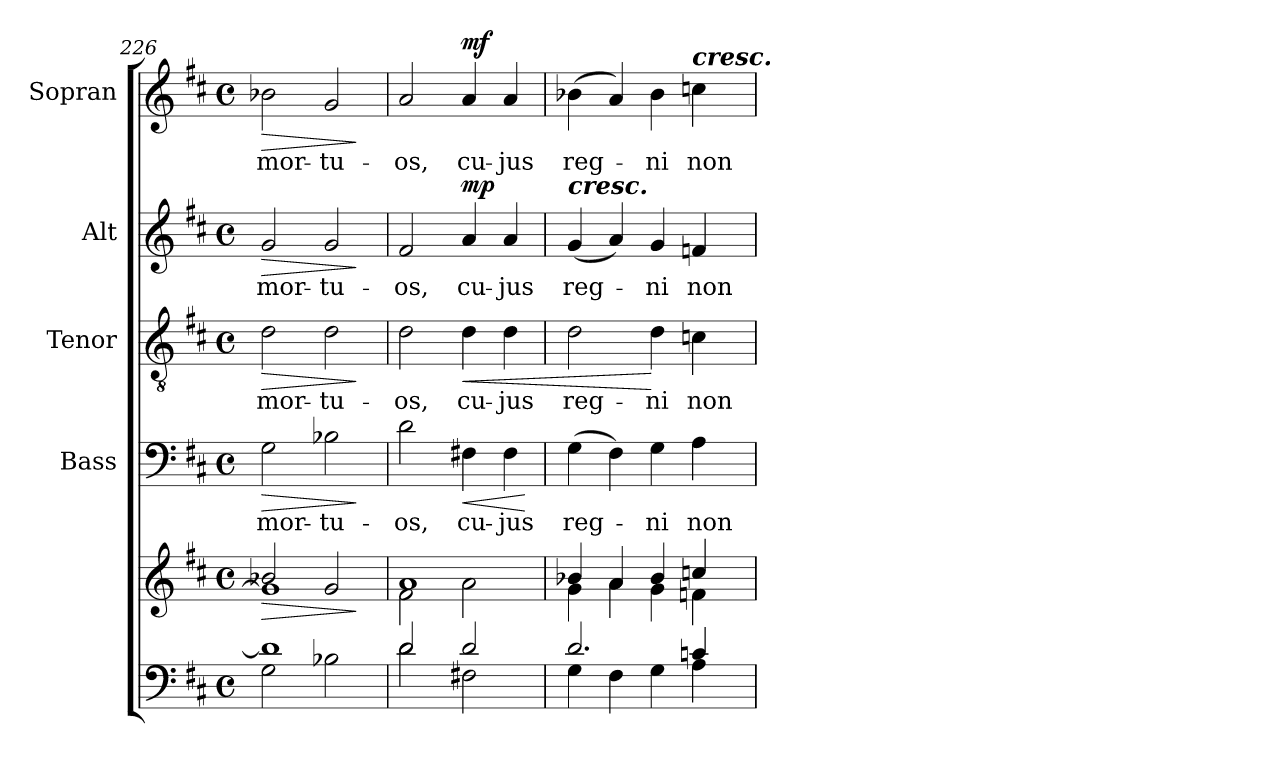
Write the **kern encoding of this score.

**kern	**kern	**dynam	**kern	**text	**dynam	**kern	**text	**dynam	**kern	**text	**dynam	**kern	**text	**dynam
*part5	*part5	*part5	*part4	*part4	*part4	*part3	*part3	*part3	*part2	*part2	*part2	*part1	*part1	*part1
*staff6	*staff5	*staff5/6	*staff4	*staff4	*staff4	*staff3	*staff3	*staff3	*staff2	*staff2	*staff2	*staff1	*staff1	*staff1
*	*	*	*I"Bass	*	*	*I"Tenor	*	*	*I"Alt	*	*	*I"Sopran	*	*
*	*	*	*I'B.	*	*	*I'T.	*	*	*I'A.	*	*	*I'S.	*	*
!!LO:LB:g=z
*clefF4	*clefG2	*	*clefF4	*	*	*clefGv2	*	*	*clefG2	*	*	*clefG2	*	*
*k[f#c#]	*k[f#c#]	*	*k[f#c#]	*	*	*k[f#c#]	*	*	*k[f#c#]	*	*	*k[f#c#]	*	*
*D:	*D:	*	*D:	*	*	*D:	*	*	*D:	*	*	*D:	*	*
*M4/4	*M4/4	*	*M4/4	*	*	*M4/4	*	*	*M4/4	*	*	*M4/4	*	*
*met(c)	*met(c)	*	*met(c)	*	*	*met(c)	*	*	*met(c)	*	*	*met(c)	*	*
=226	=226	=226	=226	=226	=226	=226	=226	=226	=226	=226	=226	=226	=226	=226
*^	*	*	*	*	*	*	*	*	*	*	*	*	*	*
!	!	!	!LO:HP:b	!	!LO:LY:b	!LO:HP:b	!	!LO:LY:b	!LO:HP:b	!	!LO:LY:b	!LO:HP:b	!	!LO:LY:b	!LO:HP:b
*	*	*^	*	*	*	*	*	*	*	*	*	*	*	*	*
1d]	2G\	2b-X/	1g]	>	2G\	mor-	>	2d\	mor-	>	2g/	mor-	>	2b-X\	mor-	>
!	!	!	!	!	!	!LO:LY:b	!	!	!LO:LY:b	!	!	!LO:LY:b	!	!	!LO:LY:b	!
.	2B-X\	2g/	.	.	2B-X\	-tu-	.	2d\	-tu-	.	2g/	-tu-	.	2g/	-tu-	.
*v	*v	*	*	*	*	*	*	*	*	*	*	*	*	*	*	*
*	*v	*v	*	*	*	*	*	*	*	*	*	*	*	*	*
.	.	]	.	.	]	.	.	]	.	.	]	.	.	]
=227	=227	=227	=227	=227	=227	=227	=227	=227	=227	=227	=227	=227	=227	=227
*^	*^	*	*	*	*	*	*	*	*	*	*	*	*	*
!	!	!	!	!	!	!LO:LY:b	!	!	!LO:LY:b	!	!	!LO:LY:b	!	!	!LO:LY:b	!
2d/	2d\	1a	2f#\	.	2d\	-os,	.	2d\	-os,	.	2f#/	-os,	.	2a/	-os,	.
!	!	!	!	!	!	!LO:LY:b	!LO:HP:b	!	!LO:LY:b	!LO:HP:b	!	!LO:LY:b	!LO:DY:a	!	!LO:LY:b	!LO:DY:a
2d/	2F#X\	.	2a\	.	4F#X\	cu-	<	4d\	cu-	<	4a/	cu-	mp	4a/	cu-	mf
!	!	!	!	!	!	!LO:LY:b	!	!	!LO:LY:b	!	!	!LO:LY:b	!	!	!LO:LY:b	!
.	.	.	.	.	4F#\	-jus	.	4d\	-jus	.	4a/	-jus	.	4a/	-jus	.
*v	*v	*	*	*	*	*	*	*	*	*	*	*	*	*	*	*
*	*v	*v	*	*	*	*	*	*	*	*	*	*	*	*	*
.	.	.	.	.	[	.	.	.	.	.	.	.	.	.
=228	=228	=228	=228	=228	=228	=228	=228	=228	=228	=228	=228	=228	=228	=228
*^	*^	*	*	*	*	*	*	*	*	*	*	*	*	*
!	!	!	!	!	!	!	!	!	!	!	!LO:TX:a:Bi:t=cresc.	!	!	!	!	!
!	!	!	!	!	!	!LO:LY:b	!	!	!LO:LY:b	!	!	!LO:LY:b	!	!	!LO:LY:b	!
2.d/	4G\	4b-X/	4g\	.	(>4G\	reg-	.	2d\	reg-	.	(<4g/	reg-	.	(>4b-X\	reg-	.
.	4F#\	4a/	4a\	.	4F#\)	.	.	.	.	.	4a/)	.	.	4a/)	.	.
!	!	!	!	!	!	!LO:LY:b	!	!	!LO:LY:b	!	!	!LO:LY:b	!	!	!LO:LY:b	!
.	4G\	4b-/	4g\	.	4G\	-ni	.	4d\	-ni	[	4g/	-ni	.	4b-\	-ni	.
!	!	!	!	!	!	!	!	!	!	!	!	!	!	!LO:TX:a:Bi:t=cresc.	!	!
!	!	!	!	!	!	!LO:LY:b	!	!	!LO:LY:b	!	!	!LO:LY:b	!	!	!LO:LY:b	!
4cn/	4A\	4ccn/	4fn\	.	4A\	non	.	4cn\	non	.	4fn/	non	.	4ccn\	non	.
*v	*v	*	*	*	*	*	*	*	*	*	*	*	*	*	*	*
*	*v	*v	*	*	*	*	*	*	*	*	*	*	*	*	*
=	=	=	=	=	=	=	=	=	=	=	=	=	=	=
*-	*-	*-	*-	*-	*-	*-	*-	*-	*-	*-	*-	*-	*-	*-
